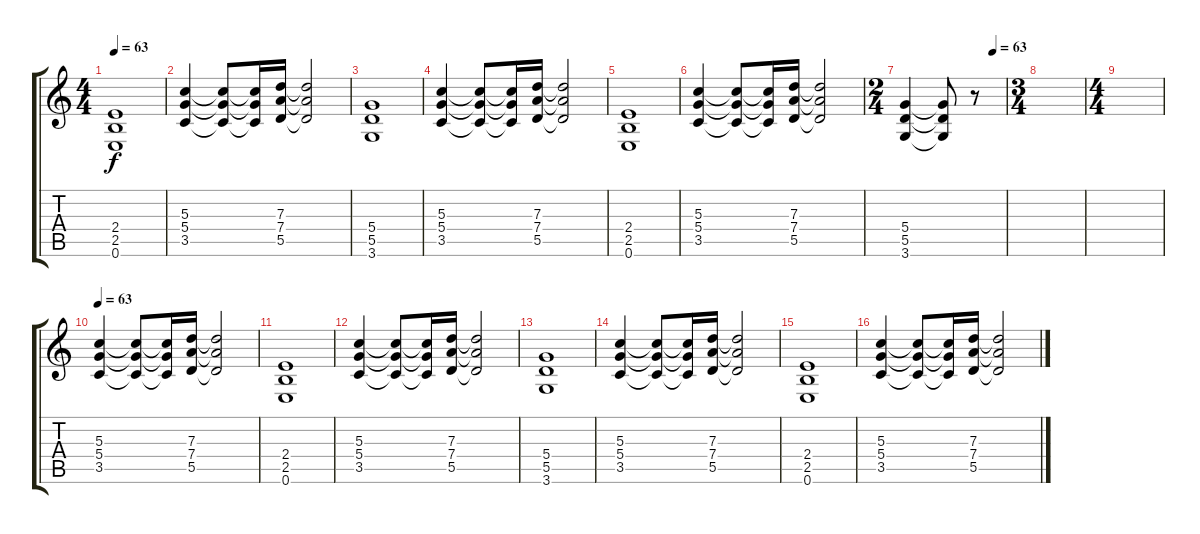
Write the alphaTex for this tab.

\track "" {instrument overdrivenguitar}
\staff {score tabs}
\tuning (E4 B3 G3 D3 A2 E2) {hide}
\ts (4 4)
\tempo 63
\clef g2
\ks c
(2.4 2.5 0.6).1{dy f} |
(5.3 5.4 3.5).4 (5.3{t} 5.4{t} 3.5{t}).8 (5.3{t} 5.4{t} 3.5{t}).16 (7.3 7.4 5.5).16 (7.3{t} 7.4{t} 5.5{t}).2 |
(5.4 5.5 3.6).1 |
(5.3 5.4 3.5).4 (5.3{t} 5.4{t} 3.5{t}).8 (5.3{t} 5.4{t} 3.5{t}).16 (7.3 7.4 5.5).16 (7.3{t} 7.4{t} 5.5{t}).2 |
(2.4 2.5 0.6).1 |
(5.3 5.4 3.5).4 (5.3{t} 5.4{t} 3.5{t}).8 (5.3{t} 5.4{t} 3.5{t}).16 (7.3 7.4 5.5).16 (7.3{t} 7.4{t} 5.5{t}).2 |
\ts (2 4)
\tempo (63 0.875)
(5.4 5.5 3.6).4 (5.4{t} 5.5{t} 3.6{t}).8 r.8 |
\ts (3 4)
|
\ts (4 4)
|
\tempo 63
(5.3 5.4 3.5).4 (5.3{t} 5.4{t} 3.5{t}).8 (5.3{t} 5.4{t} 3.5{t}).16 (7.3 7.4 5.5).16 (7.3{t} 7.4{t} 5.5{t}).2 |
(2.4 2.5 0.6).1 |
(5.3 5.4 3.5).4 (5.3{t} 5.4{t} 3.5{t}).8 (5.3{t} 5.4{t} 3.5{t}).16 (7.3 7.4 5.5).16 (7.3{t} 7.4{t} 5.5{t}).2 |
(5.4 5.5 3.6).1 |
(5.3 5.4 3.5).4 (5.3{t} 5.4{t} 3.5{t}).8 (5.3{t} 5.4{t} 3.5{t}).16 (7.3 7.4 5.5).16 (7.3{t} 7.4{t} 5.5{t}).2 |
(2.4 2.5 0.6).1 |
(5.3 5.4 3.5).4 (5.3{t} 5.4{t} 3.5{t}).8 (5.3{t} 5.4{t} 3.5{t}).16 (7.3 7.4 5.5).16 (7.3{t} 7.4{t} 5.5{t}).2
